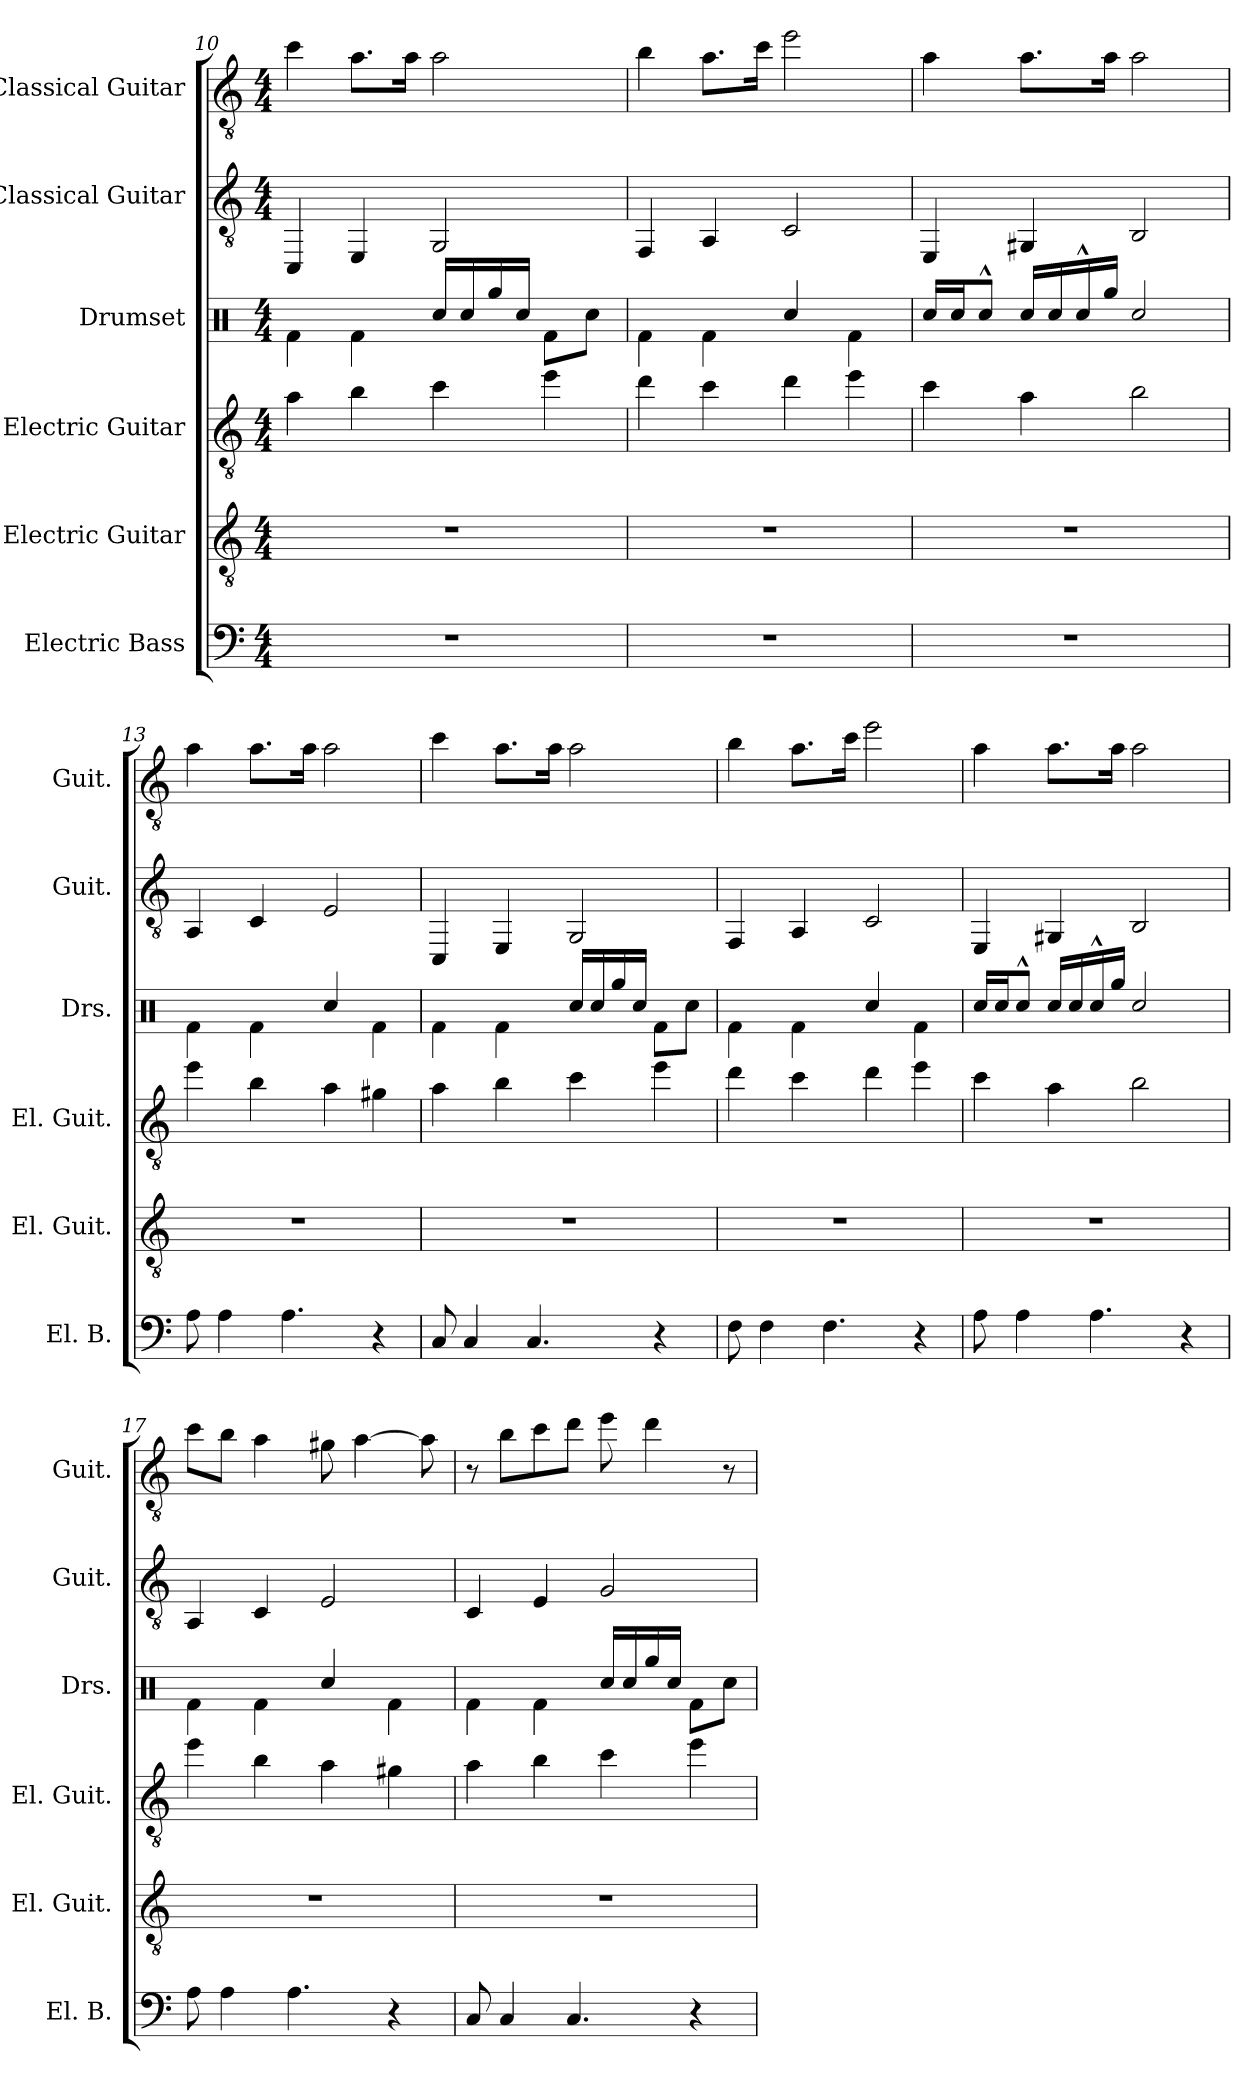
**kern	**kern	**kern	**kern	**kern	**kern
*part6	*part5	*part4	*part3	*part2	*part1
*staff6	*staff5	*staff4	*staff3	*staff2	*staff1
*I"Electric Bass	*I"Electric Guitar	*I"Electric Guitar	*I"Drumset	*I"Classical Guitar	*I"Classical Guitar
*I'El. B.	*I'El. Guit.	*I'El. Guit.	*I'Drs.	*I'Guit.	*I'Guit.
*clefF4	*clefGv2	*clefGv2	*clefX	*clefGv2	*clefGv2
*ITrd7c12	*	*	*	*	*
*k[]	*k[]	*k[]	*k[]	*k[]	*k[]
*M4/4	*M4/4	*M4/4	*M4/4	*M4/4	*M4/4
=10	=10	=10	=10	=10	=10
1r	1r	4a\	4Rf\	4CC/	4cc\
.	.	4b\	4Rf\	4EE/	8.a\L
.	.	.	.	.	16a\Jk
.	.	4cc\	16Rcc/LL	2GG/	2a\
.	.	.	16Rcc/	.	.
.	.	.	16Rgg/	.	.
.	.	.	16Rcc/JJ	.	.
.	.	4ee\	8Rf\L	.	.
.	.	.	8Rcc\J	.	.
=11	=11	=11	=11	=11	=11
1r	1r	4dd\	4Rf\	4FF/	4b\
.	.	4cc\	4Rf\	4AA/	8.a\L
.	.	.	.	.	16cc\Jk
.	.	4dd\	4Rcc/	2C/	2ee\
.	.	4ee\	4Rf\	.	.
=12	=12	=12	=12	=12	=12
1r	1r	4cc\	16Rcc/LL	4EE/	4a\
.	.	.	16Rcc/J	.	.
.	.	.	8Rcc^^/J	.	.
.	.	4a\	16Rcc/LL	4GG#X/	8.a\L
.	.	.	16Rcc/	.	.
.	.	.	16Rcc^^/	.	.
.	.	.	16Rgg/JJ	.	16a\Jk
.	.	2b\	2Rcc/	2BB/	2a\
!!LO:PB:g=z
=13	=13	=13	=13	=13	=13
8AA\	1r	4ee\	4Rf\	4AA/	4a\
4AA\	.	.	.	.	.
.	.	4b\	4Rf\	4C/	8.a\L
4.AA\	.	.	.	.	.
.	.	.	.	.	16a\Jk
.	.	4a\	4Rcc/	2E/	2a\
4r	.	4g#X\	4Rf\	.	.
=14	=14	=14	=14	=14	=14
8CC/	1r	4a\	4Rf\	4CC/	4cc\
4CC/	.	.	.	.	.
.	.	4b\	4Rf\	4EE/	8.a\L
4.CC/	.	.	.	.	.
.	.	.	.	.	16a\Jk
.	.	4cc\	16Rcc/LL	2GG/	2a\
.	.	.	16Rcc/	.	.
.	.	.	16Rgg/	.	.
.	.	.	16Rcc/JJ	.	.
4r	.	4ee\	8Rf\L	.	.
.	.	.	8Rcc\J	.	.
=15	=15	=15	=15	=15	=15
8FF\	1r	4dd\	4Rf\	4FF/	4b\
4FF\	.	.	.	.	.
.	.	4cc\	4Rf\	4AA/	8.a\L
4.FF\	.	.	.	.	.
.	.	.	.	.	16cc\Jk
.	.	4dd\	4Rcc/	2C/	2ee\
4r	.	4ee\	4Rf\	.	.
=16	=16	=16	=16	=16	=16
8AA\	1r	4cc\	16Rcc/LL	4EE/	4a\
.	.	.	16Rcc/J	.	.
4AA\	.	.	8Rcc^^/J	.	.
.	.	4a\	16Rcc/LL	4GG#X/	8.a\L
.	.	.	16Rcc/	.	.
4.AA\	.	.	16Rcc^^/	.	.
.	.	.	16Rgg/JJ	.	16a\Jk
.	.	2b\	2Rcc/	2BB/	2a\
4r	.	.	.	.	.
!!LO:LB:g=z
=17	=17	=17	=17	=17	=17
8AA\	1r	4ee\	4Rf\	4AA/	8cc\L
4AA\	.	.	.	.	8b\J
.	.	4b\	4Rf\	4C/	4a\
4.AA\	.	.	.	.	.
.	.	4a\	4Rcc/	2E/	8g#X\
.	.	.	.	.	[4a\
4r	.	4g#X\	4Rf\	.	.
.	.	.	.	.	8a\]
=18	=18	=18	=18	=18	=18
8CC/	1r	4a\	4Rf\	4C/	8r
4CC/	.	.	.	.	8b\L
.	.	4b\	4Rf\	4E/	8cc\
4.CC/	.	.	.	.	8dd\J
.	.	4cc\	16Rcc/LL	2G/	8ee\
.	.	.	16Rcc/	.	.
.	.	.	16Rgg/	.	4dd\
.	.	.	16Rcc/JJ	.	.
4r	.	4ee\	8Rf\L	.	.
.	.	.	8Rcc\J	.	8r
=	=	=	=	=	=
*-	*-	*-	*-	*-	*-
